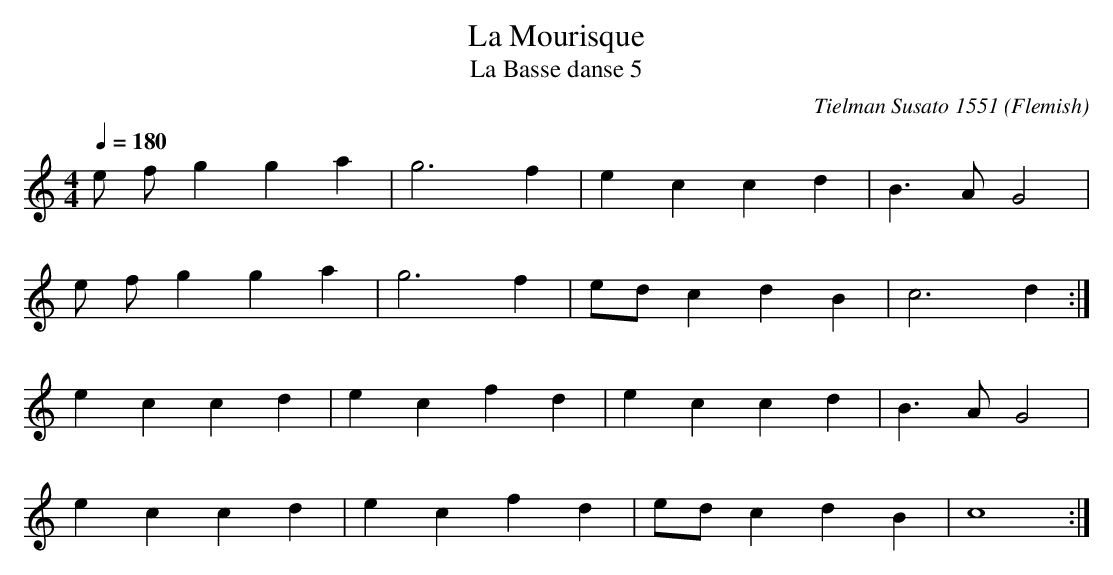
X:1
T:Mourisque, La
T:Basse danse 5, La
C:Tielman Susato 1551
O:Flemish
M:4/4
L:1/4
Q:1/4=180
K:Cmaj clef=treble
e/2 f/2 g g a|g3 f|e c c d|B>A G2|
e/2 f/2 g g a|g3 f|e/2d/2 c d B|c3 d:|
e c c d|e c f d|e c c d|B>A G2|
e c c d|e c f d|e/2d/2 c d B|c4:|
